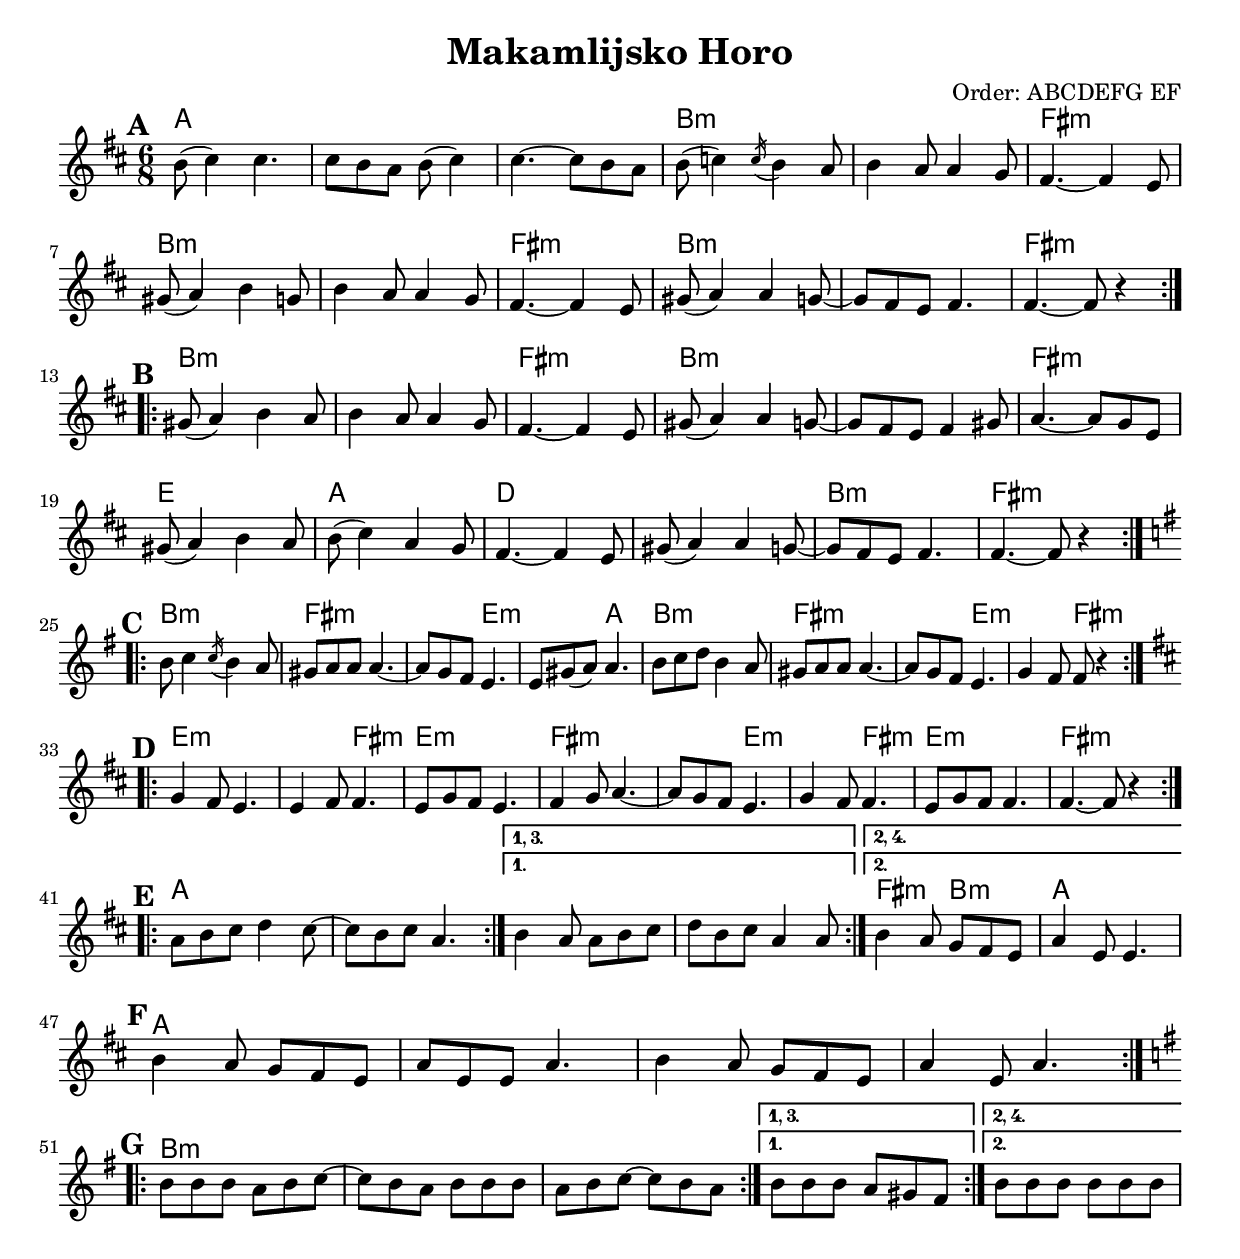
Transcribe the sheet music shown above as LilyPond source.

\version "2.22.1"

Title = "Makamlijsko Horo"


Chords = \chords {
    % A (
    \repeat volta 2 {
        | a2.     | s2.  | s2.
        | b2.:min | s2.  | fis2.:min
        | b2.:min | s2.  | fis2.:min
        | b2.:min | s2.  | fis2.:min
    }
    % A )
    % B (
    \repeat volta 2 {
        | b2.:min | s2.     | fis2.:min
        | b2.:min | s2.     | fis2.:min
        | e2.     | a2.     | d2.
        | s2.     | b2.:min | fis2.:min
    }
    % B )
    % C (
    \repeat volta 2 {
        | b2.:min   | fis2.:min
        | s4. e:min | s4. a
        | b2.:min   | fis2.:min
        | s4. e:min | s4. fis:min
    }
    % C )
    % D (
    \repeat volta 2 {
        | e2.:min     | s4. fis4.:min
        | e2.:min     | fis2.:min
        | s4. e4.:min | s4. fis4.:min
        | e2.:min     | fis2.:min
    }
    % D )
    % E (
    \repeat volta 2 {
        | a2.  | s2.
    }
    \alternative {
        { s2.*2 }
        { fis4.:min b4.:min a2. }
    }
    % E )
    % F (
    \repeat volta 4 {
        | a2. | s | s | s
    }
    % F )
    % G (
    \repeat volta 2 {
        | b2.:min | s | s
    }
    \alternative {
        { s2. }
        { s2. }
    }
    % G )
}


Melody = \transpose d d' {
    %\include "lib/lesnoto.rhy"
    \time 6/8
    \key d \major

    % A (
    \break \mark \default
    \repeat volta 2 {
        | b8(  cis'4) cis'4.
        | cis'8 b a b( cis'4)
        | cis'4. ~ cis'8 b a

        | b8( c'4) \acciaccatura {c'16} b4 a8
        | b4 a8 a4 g8
        | fis4. ~ fis4 e8

        | gis8( a4) b4 g8
        | b4 a8 a4 g8
        | fis4. ~ fis4 e8

        | gis8( a4) a4 g8 ~
        | g8 fis e fis4.
        | fis4. ~ fis8 r4
    }
    % A )
    % B (
    \break \mark \default
    \repeat volta 2 {
        | gis8( a4) b4 a8   | b4 a8 a4 g8 | fis4. ~ fis4 e8
        | gis8( a4) a4 g8 ~ | g8 fis e fis4 gis8 | a4. ~ a8 g e
        | gis8( a4) b4 a8   | b8( cis'4) a4 g8 | fis4. ~ fis4 e8
        | gis8( a4) a4 g8 ~ | g8 fis e fis4.  | fis4. ~ fis8 r4
    }
    % B )
    \key g \major
    % C (
    \break \mark \default
    \repeat volta 2 {
        | b8 c'4 \acciaccatura {c'16} b4 a8
        | gis8 a a a4. ~
        | a8 g fis e4.
        | e8 gis( a) a4.

        | b8 c' d' b4 a8
        | gis8 a a a4. ~
        | a8 g fis e4.
        | g4 fis8 fis8 r4
    }
    % C )
    \key d \major
    % D (
    \break \mark \default
    \repeat volta 2 {
        | g4 fis8 e4.
        | e4 fis8 fis4.
        | e8 g fis e4.
        | fis4 g8 a4. ~
        | a8 g fis e4.
        | g4 fis8 fis4.
        | e8 g fis fis4.
        | fis4. ~ fis8 r4
    }
    % D )
    % E (
    \break \mark \default
    \repeat volta 2 {
        | a8 b cis' d'4 cis'8 ~
        | cis'8 b cis' a4.
    }
    \alternative {
        { b4 a8 a b cis' | d'8 b cis' a4 a8 }
        { b4 a8 g fis e | a4 e8 4. }
    }
    % E )
    % F (
    \break \mark \default
    \repeat volta 4 {
        | b4 a8 g fis e
        | a8 e e a4.
        | b4 a8 g fis e
        | a4 e8 a4.
    }
    % F )
    \key g \major
    % G (
    \break \mark \default
    \repeat volta 2 {
        | b8 b b a b c' ~
        | c'8 b a b b b
        | a8 b c' ~ c' b a
    }
    \alternative {
        { b8 b b a gis fis }
        { b8 b b b b b }
    }
    % G )
}

Layout = {
    \set Score.markFormatter  = #format-mark-box-alphabet
    % A (
    \break \mark \default \repeat volta 2 { | s2.*12 }
    % A )
    % B (
    \break \mark \default \repeat volta 2 { | s2.*12 }
    % B )
    % C (
    \break \mark \default \repeat volta 2 { | s2.*8 }
    % C )
    % D (
    \break \mark \default \repeat volta 2 { | s2.*8 }
    % D )
    % E (
    \break\mark\default\repeat volta 2 {|s2.*2}
        %\alternative {{s2.*2} {s2.*2} }
		\set Score.repeatCommands = #'((volta #f) (volta "1, 3.") end-repeat)
        { s2.*2 }
		\set Score.repeatCommands = #'((volta #f) (volta "2, 4.") end-repeat)
        { s2.*2 }
        \set Score.repeatCommands = #'((volta #f))
    % E )
    % F (
    \break\mark\default \repeat volta 4 { | s2.*4 }
    % F )
    % G (
    \break \mark \default \repeat volta 2 { | s2.*3 }

% ======================================== (
% The following is really wonky.
% The structure is equivalent to
    %\alternative {
    %   { s2. } % 1st alt
    %   { s2. } % 2nd alt
    %}
% but the 'repeatCommands' seems to act like '\alternate { ... '}

		\set Score.repeatCommands = #'((volta #f) (volta "1, 3.") end-repeat)
        { s2. }
		\set Score.repeatCommands = #'((volta #f) (volta "2, 4.") end-repeat)
        { s2. }
        \set Score.repeatCommands = #'((volta #f))
    %}
% ======================================== )
    % G )
}




%\include "lib/landscape.ly"

\header {
    title = \Title
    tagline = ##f
    arranger = "Order: ABCDEFG EF"
}

\score {
    \layout {
        indent = 0
    }
    << \Chords \new Staff {<< \Layout\Melody >>}  >>
}

\score {
    \unfoldRepeats
    << \Chords \Melody >>
    \midi {}
}
